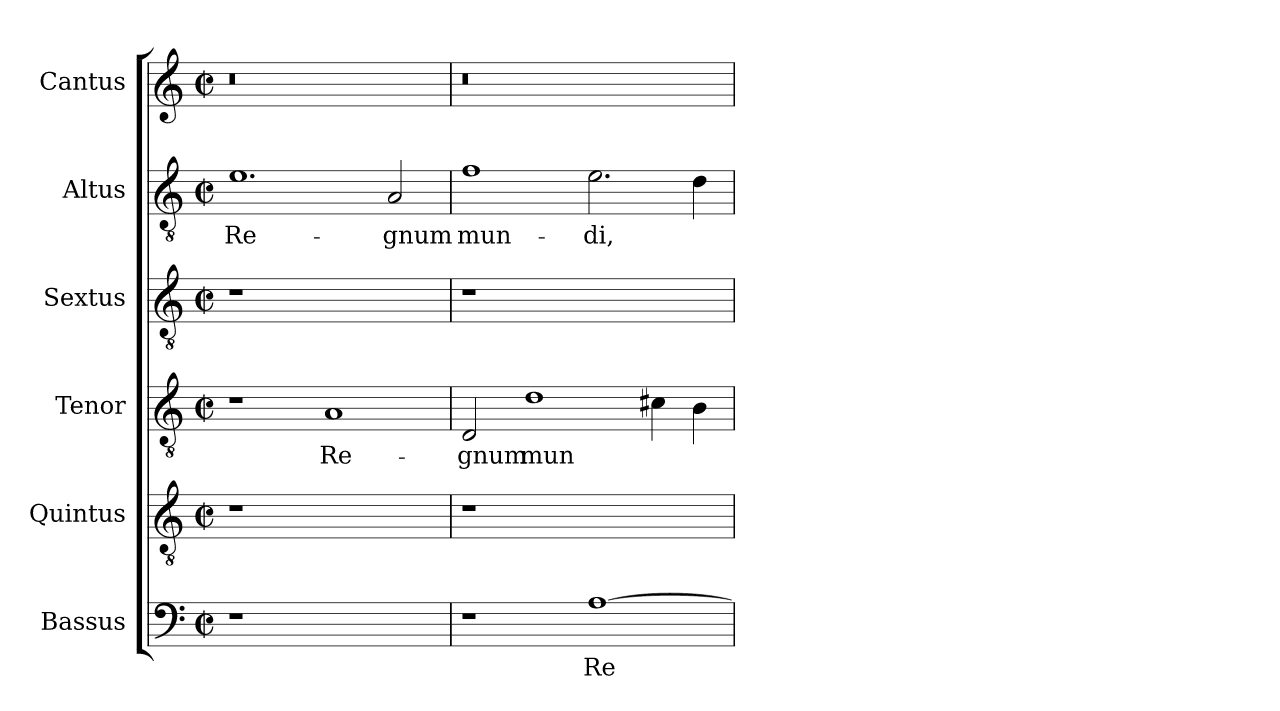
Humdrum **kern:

**kern	**text	**kern	**kern	**text	**kern	**kern	**text	**kern
*part6	*part6	*part5	*part4	*part4	*part3	*part2	*part2	*part1
*staff6	*staff6	*staff5	*staff4	*staff4	*staff3	*staff2	*staff2	*staff1
*I"Bassus	*	*I"Quintus	*I"Tenor	*	*I"Sextus	*I"Altus	*	*I"Cantus
!!LO:PB:g=z
*stria5	*	*stria5	*stria5	*	*stria5	*stria5	*	*stria5
*clefF4	*	*clefGv2	*clefGv2	*	*clefGv2	*clefGv2	*	*clefG2
*k[]	*	*k[]	*k[]	*	*k[]	*k[]	*	*k[]
*C:	*	*C:	*C:	*	*C:	*C:	*	*C:
*M2/2	*	*M2/2	*M2/2	*	*M2/2	*M2/2	*	*M2/2
*met(c|)	*	*met(c|)	*met(c|)	*	*met(c|)	*met(c|)	*	*met(c|)
=1	=1	=1	=1	=1	=1	=1	=1	=1
!	!	!	!	!	!	!	!LO:LY:b:cj	!
1r	.	1r	1r	.	1r	1.e	Re-	0r
!	!	!	!	!LO:LY:b:cj	!	!	!	!
1ryy	.	1ryy	1A	Re-	1ryy	.	.	.
!	!	!	!	!	!	!	!LO:LY:b:cj	!
.	.	.	.	.	.	2A/	-gnum	.
=2	=2	=2	=2	=2	=2	=2	=2	=2
!	!	!	!	!LO:LY:b:cj	!	!	!LO:LY:b:cj	!
1r	.	1r	2D/	-gnum	1r	1f	mun-	0r
!	!	!	!	!LO:LY:b:cj	!	!	!	!
.	.	.	1d	mun-	.	.	.	.
!	!LO:LY:b:cj	!	!	!	!	!	!LO:LY:b:cj	!
[>1A	Re	1ryy	.	.	1ryy	2.e\	-di,	.
!	!	!	!	!LO:LY:b:cj	!	!	!	!
.	.	.	4c#X\	--	.	.	.	.
!	!	!	!	!LO:LY:b:cj	!	!	!LO:LY:b:cj	!
.	.	.	4B\	--	.	4d\	.	.
=	=	=	=	=	=	=	=	=
*-	*-	*-	*-	*-	*-	*-	*-	*-
